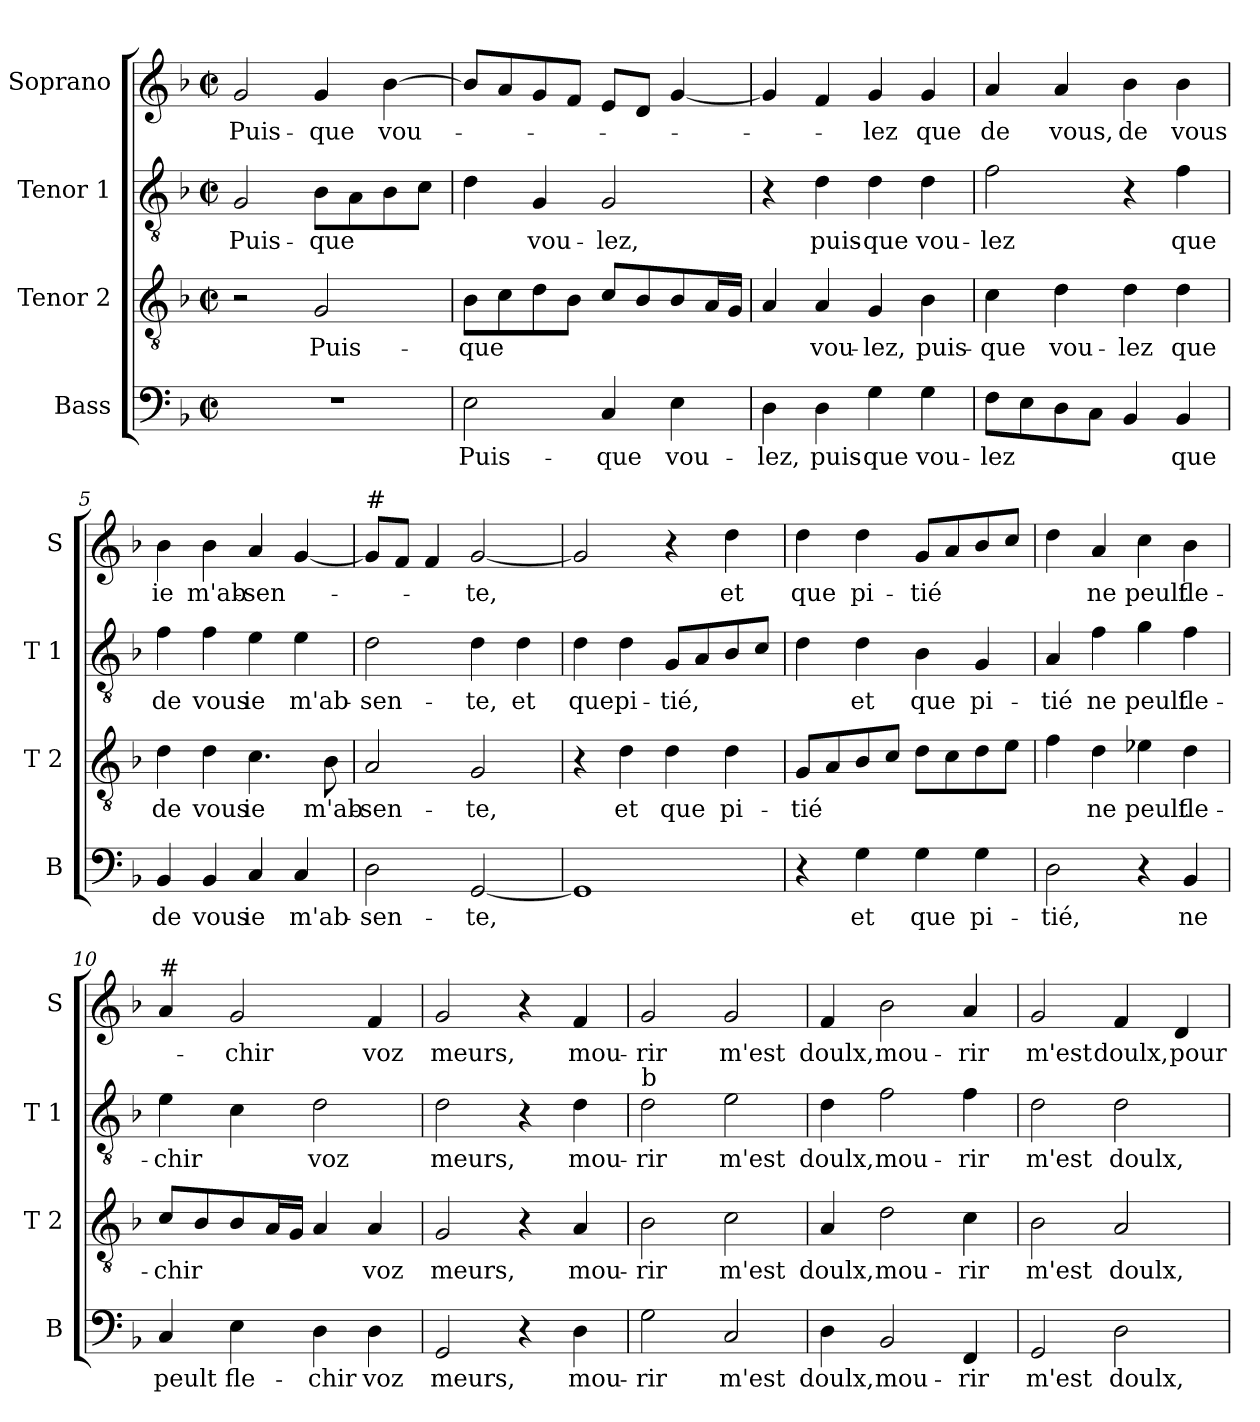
**kern	**text	**kern	**text	**kern	**text	**kern	**text
*part4	*part4	*part3	*part3	*part2	*part2	*part1	*part1
*staff4	*staff4	*staff3	*staff3	*staff2	*staff2	*staff1	*staff1
*I"Bass	*	*I"Tenor 2	*	*I"Tenor 1	*	*I"Soprano	*
*I'B	*	*I'T 2	*	*I'T 1	*	*I'S	*
*clefF4	*	*clefGv2	*	*clefGv2	*	*clefG2	*
*k[b-]	*	*k[b-]	*	*k[b-]	*	*k[b-]	*
*F:	*	*F:	*	*F:	*	*F:	*
*M2/2	*	*M2/2	*	*M2/2	*	*M2/2	*
*met(c|)	*	*met(c|)	*	*met(c|)	*	*met(c|)	*
=1	=1	=1	=1	=1	=1	=1	=1
!	!	!	!	!	!LO:LY:b	!	!LO:LY:b
1r	.	2r	.	2G/	Puis-	2g/	Puis-
!	!	!	!LO:LY:b	!	!LO:LY:b	!	!LO:LY:b
.	.	2G/	Puis-	8B-\L	-que	4g/	-que
.	.	.	.	8A\	.	.	.
!	!	!	!	!	!	!	!LO:LY:b
.	.	.	.	8B-\	.	[4b-\	vou-
.	.	.	.	8c\J	.	.	.
=2	=2	=2	=2	=2	=2	=2	=2
!	!LO:LY:b	!	!LO:LY:b	!	!	!	!
2E\	Puis-	8B-\L	-que	4d\	.	8b-/L]	.
.	.	8c\	.	.	.	8a/	.
!	!	!	!	!	!LO:LY:b	!	!
.	.	8d\	.	4G/	vou-	8g/	.
.	.	8B-\J	.	.	.	8f/J	.
!	!LO:LY:b	!	!	!	!LO:LY:b	!	!
4C/	-que	8c/L	.	2G/	-lez,	8e/L	.
.	.	8B-/	.	.	.	8d/J	.
!	!LO:LY:b	!	!	!	!	!	!
4E\	vou-	8B-/	.	.	.	[4g/	.
.	.	16A/L	.	.	.	.	.
.	.	16G/JJ	.	.	.	.	.
=3	=3	=3	=3	=3	=3	=3	=3
!	!LO:LY:b	!	!	!	!	!	!
4D\	-lez,	4A/	.	4r	.	4g/]	.
!	!LO:LY:b	!	!LO:LY:b	!	!LO:LY:b	!	!
4D\	puis-	4A/	vou-	4d\	puis-	4f/	.
!	!LO:LY:b	!	!LO:LY:b	!	!LO:LY:b	!	!LO:LY:b
4G\	-que	4G/	-lez,	4d\	-que	4g/	-lez
!	!LO:LY:b	!	!LO:LY:b	!	!LO:LY:b	!	!LO:LY:b
4G\	vou-	4B-\	puis-	4d\	vou-	4g/	que
=4	=4	=4	=4	=4	=4	=4	=4
!	!LO:LY:b	!	!LO:LY:b	!	!LO:LY:b	!	!LO:LY:b
8F\L	-lez	4c\	-que	2f\	-lez	4a/	de
8E\	.	.	.	.	.	.	.
!	!	!	!LO:LY:b	!	!	!	!LO:LY:b
8D\	.	4d\	vou-	.	.	4a/	vous,
8C\J	.	.	.	.	.	.	.
!	!	!	!LO:LY:b	!	!	!	!LO:LY:b
4BB-/	.	4d\	-lez	4r	.	4b-\	de
!	!LO:LY:b	!	!LO:LY:b	!	!LO:LY:b	!	!LO:LY:b
4BB-/	que	4d\	que	4f\	que	4b-\	vous
=5	=5	=5	=5	=5	=5	=5	=5
!	!LO:LY:b	!	!LO:LY:b	!	!LO:LY:b	!	!LO:LY:b
4BB-/	de	4d\	de	4f\	de	4b-\	ie
!	!LO:LY:b	!	!LO:LY:b	!	!LO:LY:b	!	!LO:LY:b
4BB-/	vous	4d\	vous	4f\	vous	4b-\	m'ab-
!	!LO:LY:b	!	!LO:LY:b	!	!LO:LY:b	!	!LO:LY:b
4C/	ie	4.c\	ie	4e\	ie	4a/	-sen-
!	!LO:LY:b	!	!	!	!LO:LY:b	!	!
4C/	m'ab-	.	.	4e\	m'ab-	[4g/	.
!	!	!	!LO:LY:b	!	!	!	!
.	.	8B-\	m'ab-	.	.	.	.
!!LO:LB:g=z
=6	=6	=6	=6	=6	=6	=6	=6
!	!	!	!	!	!	!LO:TX:a:t=#	!
!	!LO:LY:b	!	!LO:LY:b	!	!LO:LY:b	!	!
2D\	-sen-	2A/	-sen-	2d\	-sen-	8g/L]	.
.	.	.	.	.	.	8f/J	.
.	.	.	.	.	.	4f/	.
!	!LO:LY:b	!	!LO:LY:b	!	!LO:LY:b	!	!LO:LY:b
[2GG/	-te,	2G/	-te,	4d\	-te,	[2g/	-te,
!	!	!	!	!	!LO:LY:b	!	!
.	.	.	.	4d\	et	.	.
=7	=7	=7	=7	=7	=7	=7	=7
!	!	!	!	!	!LO:LY:b	!	!
1GG]	.	4r	.	4d\	que	2g/]	.
!	!	!	!LO:LY:b	!	!LO:LY:b	!	!
.	.	4d\	et	4d\	pi-	.	.
!	!	!	!LO:LY:b	!	!LO:LY:b	!	!
.	.	4d\	que	8G/L	-tié,	4r	.
.	.	.	.	8A/	.	.	.
!	!	!	!LO:LY:b	!	!	!	!LO:LY:b
.	.	4d\	pi-	8B-/	.	4dd\	et
.	.	.	.	8c/J	.	.	.
=8	=8	=8	=8	=8	=8	=8	=8
!	!	!	!LO:LY:b	!	!	!	!LO:LY:b
4r	.	8G/L	-tié	4d\	.	4dd\	que
.	.	8A/	.	.	.	.	.
!	!LO:LY:b	!	!	!	!LO:LY:b	!	!LO:LY:b
4G\	et	8B-/	.	4d\	et	4dd\	pi-
.	.	8c/J	.	.	.	.	.
!	!LO:LY:b	!	!	!	!LO:LY:b	!	!LO:LY:b
4G\	que	8d\L	.	4B-\	que	8g/L	-tié
.	.	8c\	.	.	.	8a/	.
!	!LO:LY:b	!	!	!	!LO:LY:b	!	!
4G\	pi-	8d\	.	4G/	pi-	8b-/	.
.	.	8e\J	.	.	.	8cc/J	.
=9	=9	=9	=9	=9	=9	=9	=9
!	!LO:LY:b	!	!	!	!LO:LY:b	!	!
2D\	-tié,	4f\	.	4A/	-tié	4dd\	.
!	!	!	!LO:LY:b	!	!LO:LY:b	!	!LO:LY:b
.	.	4d\	ne	4f\	ne	4a/	ne
!	!	!	!LO:LY:b	!	!LO:LY:b	!	!LO:LY:b
4r	.	4e-X\	peult	4g\	peult	4cc\	peult
!	!LO:LY:b	!	!LO:LY:b	!	!LO:LY:b	!	!LO:LY:b
4BB-/	ne	4d\	fle-	4f\	fle-	4b-\	fle-
=10	=10	=10	=10	=10	=10	=10	=10
!	!	!	!	!	!	!LO:TX:a:t=#	!
!	!LO:LY:b	!	!LO:LY:b	!	!LO:LY:b	!	!
4C/	peult	8c/L	-chir	4e\	-chir	4a/	.
.	.	8B-/	.	.	.	.	.
!	!LO:LY:b	!	!	!	!	!	!LO:LY:b
4E\	fle-	8B-/	.	4c\	.	2g/	-chir
.	.	16A/L	.	.	.	.	.
.	.	16G/JJ	.	.	.	.	.
!	!LO:LY:b	!	!	!	!LO:LY:b	!	!
4D\	-chir	4A/	.	2d\	voz	.	.
!	!LO:LY:b	!	!LO:LY:b	!	!	!	!LO:LY:b
4D\	voz	4A/	voz	.	.	4f/	voz
!!LO:PB:g=z
=11	=11	=11	=11	=11	=11	=11	=11
!	!LO:LY:b	!	!LO:LY:b	!	!LO:LY:b	!	!LO:LY:b
2GG/	meurs,	2G/	meurs,	2d\	meurs,	2g/	meurs,
4r	.	4r	.	4r	.	4r	.
!	!LO:LY:b	!	!LO:LY:b	!	!LO:LY:b	!	!LO:LY:b
4D\	mou-	4A/	mou-	4d\	mou-	4f/	mou-
=12	=12	=12	=12	=12	=12	=12	=12
!	!	!	!	!LO:TX:a:t=b	!	!	!
!	!LO:LY:b	!	!LO:LY:b	!	!LO:LY:b	!	!LO:LY:b
2G\	-rir	2B-\	-rir	2d\	-rir	2g/	-rir
!	!LO:LY:b	!	!LO:LY:b	!	!LO:LY:b	!	!LO:LY:b
2C/	m'est	2c\	m'est	2e\	m'est	2g/	m'est
=13	=13	=13	=13	=13	=13	=13	=13
!	!LO:LY:b	!	!LO:LY:b	!	!LO:LY:b	!	!LO:LY:b
4D\	doulx,	4A/	doulx,	4d\	doulx,	4f/	doulx,
!	!LO:LY:b	!	!LO:LY:b	!	!LO:LY:b	!	!LO:LY:b
2BB-/	mou-	2d\	mou-	2f\	mou-	2b-\	mou-
!	!LO:LY:b	!	!LO:LY:b	!	!LO:LY:b	!	!LO:LY:b
4FF/	-rir	4c\	-rir	4f\	-rir	4a/	-rir
=14	=14	=14	=14	=14	=14	=14	=14
!	!LO:LY:b	!	!LO:LY:b	!	!LO:LY:b	!	!LO:LY:b
2GG/	m'est	2B-\	m'est	2d\	m'est	2g/	m'est
!	!LO:LY:b	!	!LO:LY:b	!	!LO:LY:b	!	!LO:LY:b
2D\	doulx,	2A/	doulx,	2d\	doulx,	4f/	doulx,
!	!	!	!	!	!	!	!LO:LY:b
.	.	.	.	.	.	4d/	pour
=	=	=	=	=	=	=	=
*-	*-	*-	*-	*-	*-	*-	*-
